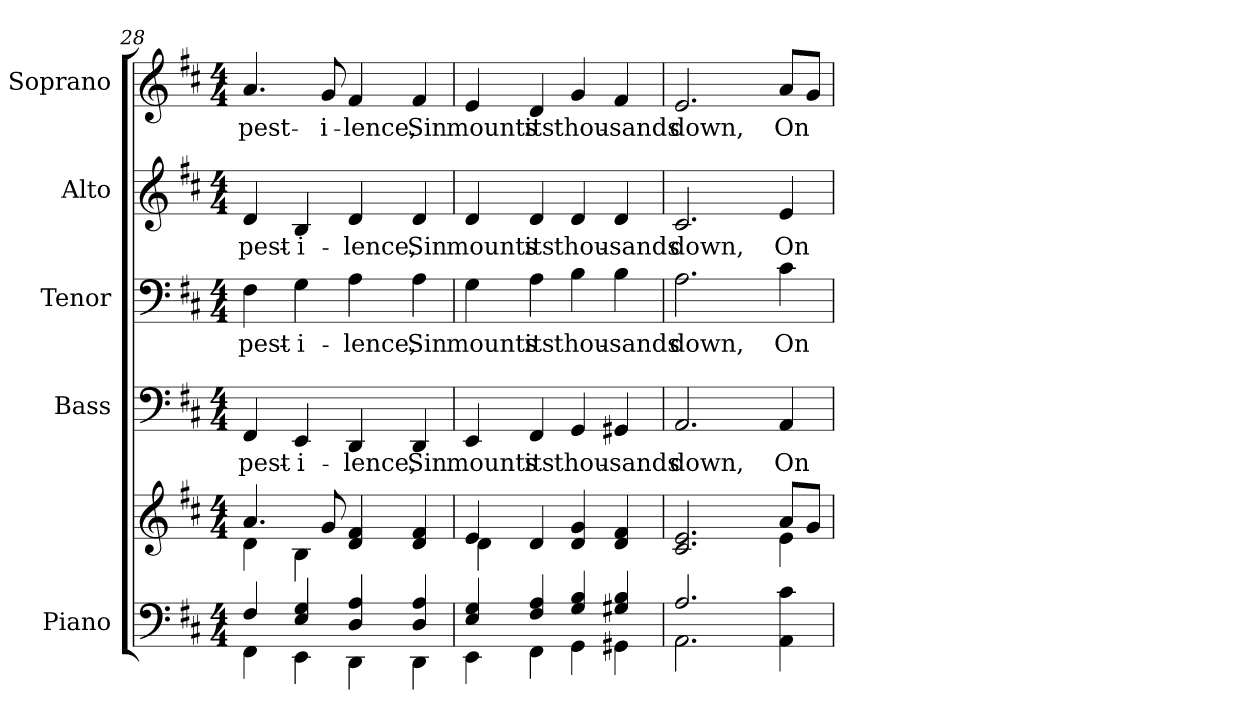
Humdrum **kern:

**kern	**kern	**kern	**text	**kern	**text	**kern	**text	**kern	**text
*part5	*part5	*part4	*part4	*part3	*part3	*part2	*part2	*part1	*part1
*staff6	*staff5	*staff4	*staff4	*staff3	*staff3	*staff2	*staff2	*staff1	*staff1
*I"Piano	*	*I"Bass	*	*I"Tenor	*	*I"Alto	*	*I"Soprano	*
*I'Pno.	*	*I'B.	*	*I'T.	*	*I'A.	*	*I'S.	*
*clefF4	*clefG2	*clefF4	*	*clefF4	*	*clefG2	*	*clefG2	*
*k[f#c#]	*k[f#c#]	*k[f#c#]	*	*k[f#c#]	*	*k[f#c#]	*	*k[f#c#]	*
*D:	*D:	*D:	*	*D:	*	*D:	*	*D:	*
*M4/4	*M4/4	*M4/4	*	*M4/4	*	*M4/4	*	*M4/4	*
=28	=28	=28	=28	=28	=28	=28	=28	=28	=28
*^	*^	*	*	*	*	*	*	*	*
!	!	!	!	!	!LO:LY:b:color=#000000	!	!	!	!	!	!
!	!	!	!	!	!	!	!LO:LY:b:color=#000000	!	!	!	!
!	!	!	!	!	!	!	!	!	!LO:LY:b:color=#000000	!	!
!	!	!	!	!	!	!	!	!	!	!	!LO:LY:b:color=#000000
4F#i/	4FF#i\	4.ai/	4di\	4FF#i/	pest-	4F#i\	pest-	4di/	pest-	4.ai/	pest-
!	!	!	!	!	!LO:LY:b:color=#000000	!	!	!	!	!	!
!	!	!	!	!	!	!	!LO:LY:b:color=#000000	!	!	!	!
!	!	!	!	!	!	!	!	!	!LO:LY:b:color=#000000	!	!
4Ei/ 4Gi	4EEi\	.	4Bi\	4EEi/	-i-	4Gi\	-i-	4Bi/	-i-	.	.
!	!	!	!	!	!	!	!	!	!	!	!LO:LY:b:color=#000000
.	.	8gi/	.	.	.	.	.	.	.	8gi/	-i-
!	!	!	!	!	!LO:LY:b:color=#000000	!	!	!	!	!	!
!	!	!	!	!	!	!	!LO:LY:b:color=#000000	!	!	!	!
!	!	!	!	!	!	!	!	!	!LO:LY:b:color=#000000	!	!
!	!	!	!	!	!	!	!	!	!	!	!LO:LY:b:color=#000000
4Di/ 4Ai	4DDi\	4di/ 4f#i	2ryy	4DDi/	-lence,	4Ai\	-lence,	4di/	-lence,	4f#i/	-lence,
!	!	!	!	!	!LO:LY:b:color=#000000	!	!	!	!	!	!
!	!	!	!	!	!	!	!LO:LY:b:color=#000000	!	!	!	!
!	!	!	!	!	!	!	!	!	!LO:LY:b:color=#000000	!	!
!	!	!	!	!	!	!	!	!	!	!	!LO:LY:b:color=#000000
4Di/ 4Ai	4DDi\	4di/ 4f#i	.	4DDi/	Sin	4Ai\	Sin	4di/	Sin	4f#i/	Sin
=29	=29	=29	=29	=29	=29	=29	=29	=29	=29	=29	=29
!	!	!	!	!	!LO:LY:b:color=#000000	!	!	!	!	!	!
!	!	!	!	!	!	!	!LO:LY:b:color=#000000	!	!	!	!
!	!	!	!	!	!	!	!	!	!LO:LY:b:color=#000000	!	!
!	!	!	!	!	!	!	!	!	!	!	!LO:LY:b:color=#000000
4Ei/ 4Gi	4EEi\	4ei/	4di\	4EEi/	mounts	4Gi\	mounts	4di/	mounts	4ei/	mounts
!	!	!	!	!	!LO:LY:b:color=#000000	!	!	!	!	!	!
!	!	!	!	!	!	!	!LO:LY:b:color=#000000	!	!	!	!
!	!	!	!	!	!	!	!	!	!LO:LY:b:color=#000000	!	!
!	!	!	!	!	!	!	!	!	!	!	!LO:LY:b:color=#000000
4F#i/ 4Ai	4FF#i\	4di/	4ryy	4FF#i/	its	4Ai\	its	4di/	its	4di/	its
!	!	!	!	!	!LO:LY:b:color=#000000	!	!	!	!	!	!
!	!	!	!	!	!	!	!LO:LY:b:color=#000000	!	!	!	!
!	!	!	!	!	!	!	!	!	!LO:LY:b:color=#000000	!	!
!	!	!	!	!	!	!	!	!	!	!	!LO:LY:b:color=#000000
4Gi/ 4Bi	4GGi\	4di/ 4gi	2ryy	4GGi/	thou-	4Bi\	thou-	4di/	thou-	4gi/	thou-
!	!	!	!	!	!LO:LY:b:color=#000000	!	!	!	!	!	!
!	!	!	!	!	!	!	!LO:LY:b:color=#000000	!	!	!	!
!	!	!	!	!	!	!	!	!	!LO:LY:b:color=#000000	!	!
!	!	!	!	!	!	!	!	!	!	!	!LO:LY:b:color=#000000
4G#Xi/ 4Bi	4GG#Xi\	4di/ 4f#i	.	4GG#Xi/	-sands	4Bi\	-sands	4di/	-sands	4f#i/	-sands
!!LO:LB:g=z
=30	=30	=30	=30	=30	=30	=30	=30	=30	=30	=30	=30
!	!	!	!	!	!LO:LY:b:color=#000000	!	!	!	!	!	!
!	!	!	!	!	!	!	!LO:LY:b:color=#000000	!	!	!	!
!	!	!	!	!	!	!	!	!	!LO:LY:b:color=#000000	!	!
!	!	!	!	!	!	!	!	!	!	!	!LO:LY:b:color=#000000
2.Ai/	2.AAi\	2.c#i/ 2.ei	2ryy	2.AAi/	down,	2.Ai\	down,	2.c#i/	down,	2.ei/	down,
.	.	.	4ryy	.	.	.	.	.	.	.	.
!	!	!	!	!	!LO:LY:b:color=#000000	!	!	!	!	!	!
!	!	!	!	!	!	!	!LO:LY:b:color=#000000	!	!	!	!
!	!	!	!	!	!	!	!	!	!LO:LY:b:color=#000000	!	!
!	!	!	!	!	!	!	!	!	!	!	!LO:LY:b:color=#000000
4AAi\ 4c#i	4ryy	8ai/L	4ei\	4AAi/	On	4c#i\	On	4ei/	On	8ai/L	On
.	.	8gi/J	.	.	.	.	.	.	.	8gi/J	.
*v	*v	*	*	*	*	*	*	*	*	*	*
*	*v	*v	*	*	*	*	*	*	*	*
=	=	=	=	=	=	=	=	=	=
*-	*-	*-	*-	*-	*-	*-	*-	*-	*-
